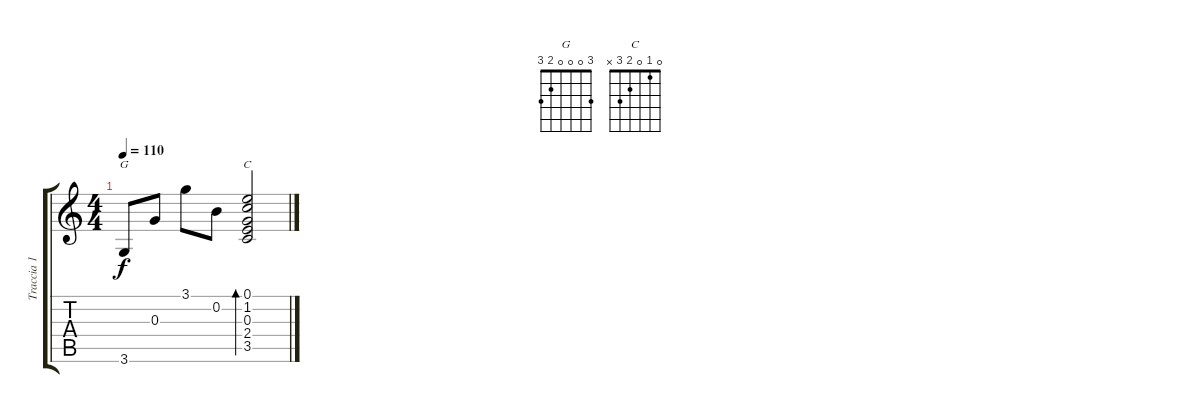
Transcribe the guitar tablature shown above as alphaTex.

\track ("Traccia 1" "Traccia 1") {instrument acousticguitarsteel}
\staff {score tabs}
\tuning (E4 B3 G3 D3 A2 E2) {hide}
\chord ("G" 3 0 0 0 2 3)
\chord ("C" 0 1 0 2 3 x)
\ts (4 4)
\tempo 110
\clef g2
\ks c
3.6.8{ch "G" dy f} 0.3.8 3.1.8 0.2.8 (0.1 1.2 0.3 2.4 3.5).2{bd 240 ch "C"}
